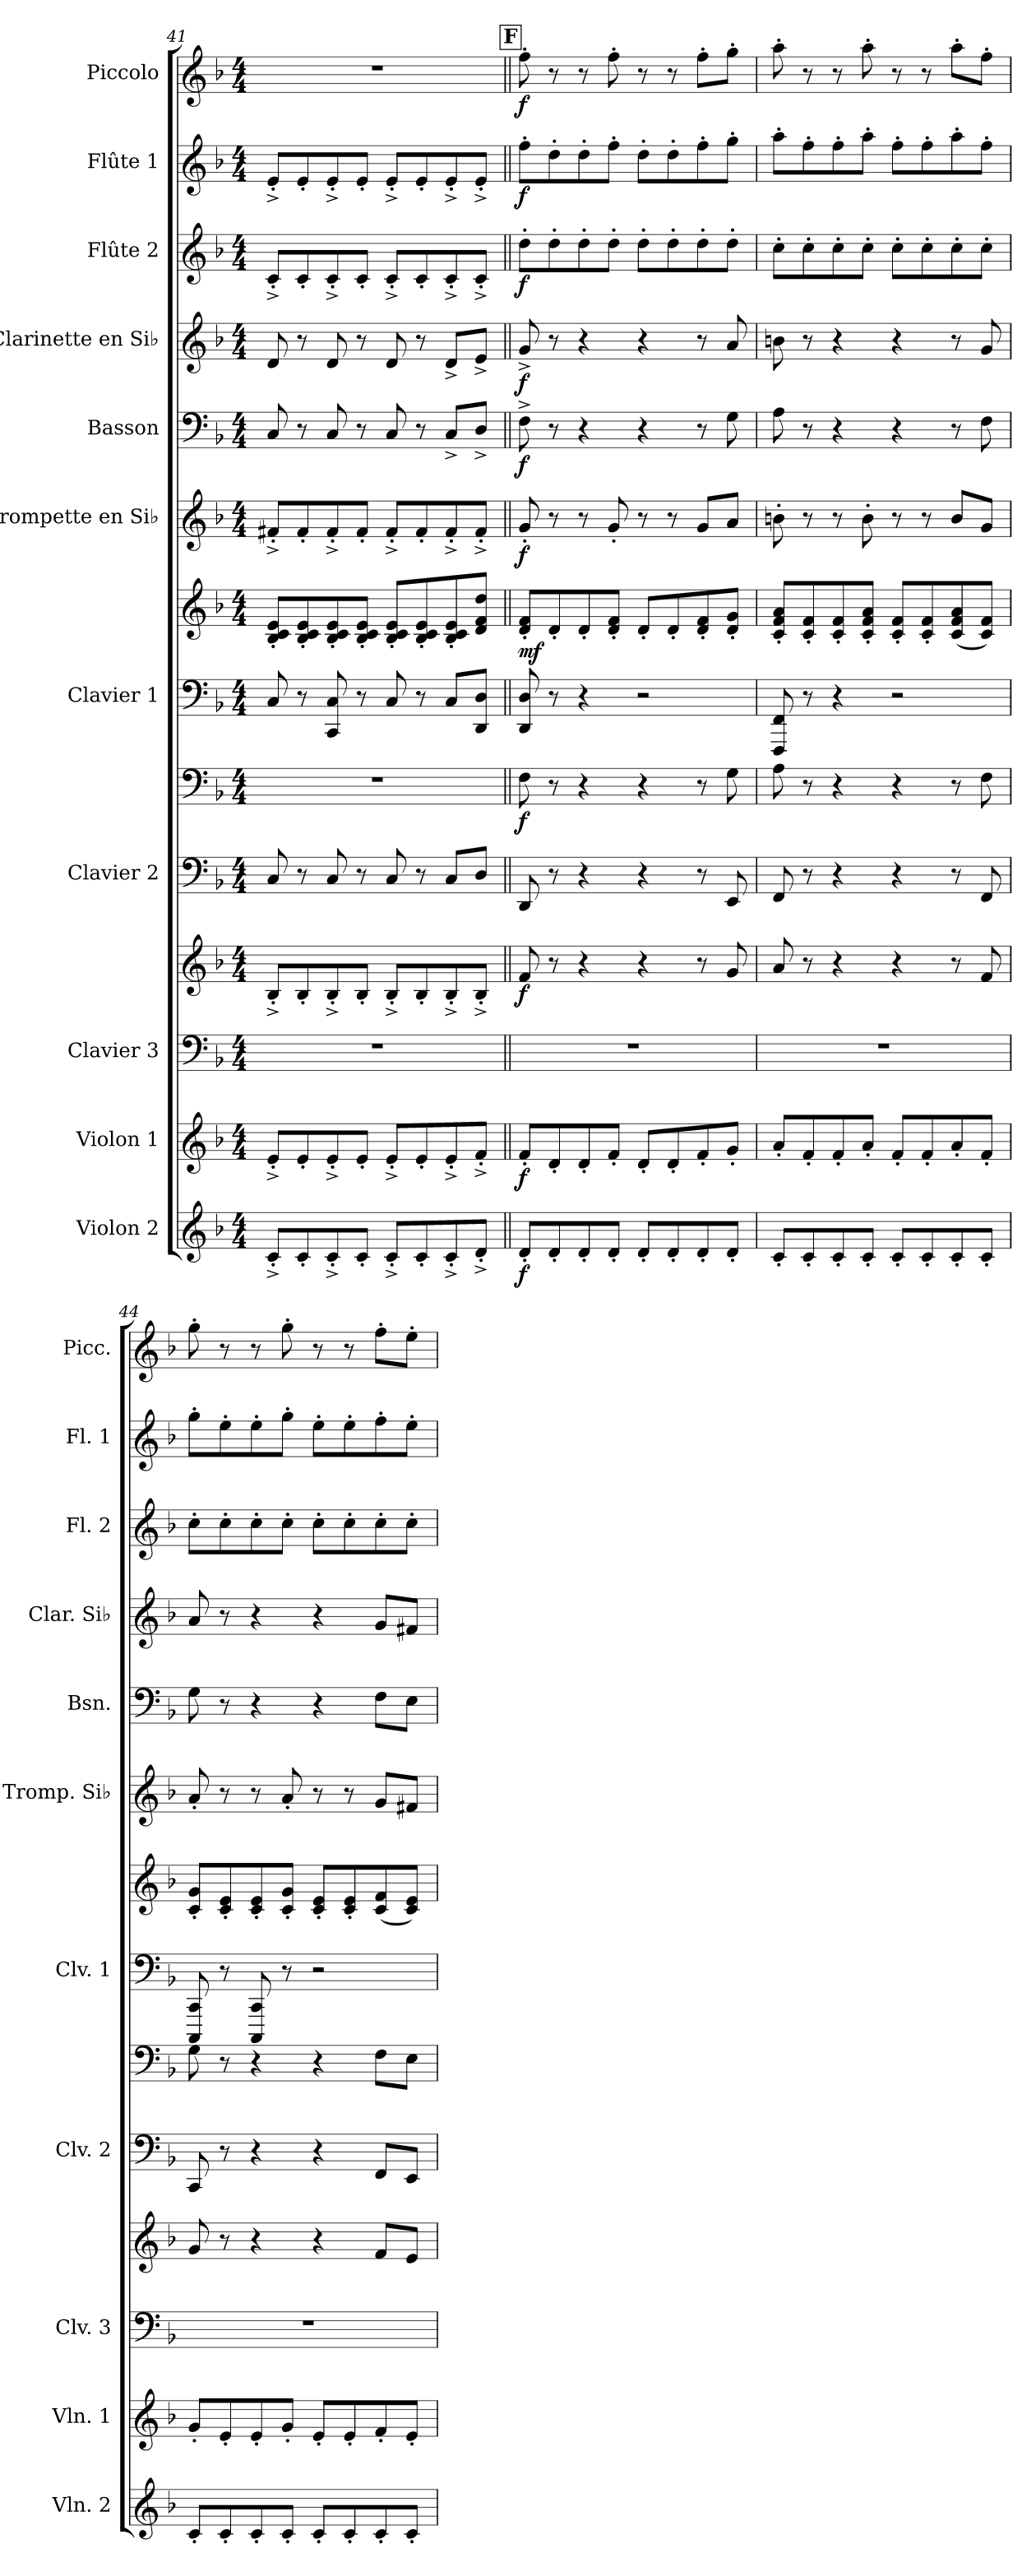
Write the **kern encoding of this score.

**kern	**dynam	**kern	**dynam	**kern	**kern	**dynam	**kern	**kern	**dynam	**kern	**kern	**dynam	**kern	**dynam	**kern	**dynam	**kern	**dynam	**kern	**dynam	**kern	**dynam	**kern	**dynam
*part11	*part11	*part10	*part10	*part9	*part9	*part9	*part8	*part8	*part8	*part7	*part7	*part7	*part6	*part6	*part5	*part5	*part4	*part4	*part3	*part3	*part2	*part2	*part1	*part1
*staff14	*staff14	*staff13	*staff13	*staff12	*staff11	*staff11/12	*staff10	*staff9	*staff9/10	*staff8	*staff7	*staff7/8	*staff6	*staff6	*staff5	*staff5	*staff4	*staff4	*staff3	*staff3	*staff2	*staff2	*staff1	*staff1
*I"Violon 2	*	*I"Violon 1	*	*I"Clavier 3	*	*	*I"Clavier 2	*	*	*I"Clavier 1	*	*	*I"Trompette en Si♭	*	*I"Basson	*	*I"Clarinette en Si♭	*	*I"Flûte 2	*	*I"Flûte 1	*	*I"Piccolo	*
*I'Vln. 2	*	*I'Vln. 1	*	*I'Clv. 3	*	*	*I'Clv. 2	*	*	*I'Clv. 1	*	*	*I'Tromp. Si♭	*	*I'Bsn.	*	*I'Clar. Si♭	*	*I'Fl. 2	*	*I'Fl. 1	*	*I'Picc.	*
!!LO:PB:g=z
*clefG2	*	*clefG2	*	*clefF4	*clefG2	*	*clefF4	*clefF4	*	*clefF4	*clefG2	*	*clefG2	*	*clefF4	*	*clefG2	*	*clefG2	*	*clefG2	*	*clefG2	*
*	*	*	*	*	*	*	*	*	*	*	*	*	*ITrd1c2	*	*	*	*ITrd1c2	*	*	*	*	*	*ITrd-7c-12	*
*k[b-]	*	*k[b-]	*	*k[b-]	*k[b-]	*	*k[b-]	*k[b-]	*	*k[b-]	*k[b-]	*	*k[b-e-a-]	*	*k[b-]	*	*k[b-e-a-]	*	*k[b-]	*	*k[b-]	*	*k[b-]	*
*M4/4	*	*M4/4	*	*M4/4	*M4/4	*	*M4/4	*M4/4	*	*M4/4	*M4/4	*	*M4/4	*	*M4/4	*	*M4/4	*	*M4/4	*	*M4/4	*	*M4/4	*
=41	=41	=41	=41	=41	=41	=41	=41	=41	=41	=41	=41	=41	=41	=41	=41	=41	=41	=41	=41	=41	=41	=41	=41	=41
8c'^/L	.	8e'^/L	.	1r	8B-'^/L	.	8C/	1r	.	8C/	8B-/' 8c/' 8e/'L	.	8en'^/L	.	8C/	.	8c/	.	8c'^/L	.	8e'^/L	.	1r	.
8c'/	.	8e'/	.	.	8B-'/	.	8r	.	.	8r	8B-/' 8c/' 8e/'	.	8e'/	.	8r	.	8r	.	8c'/	.	8e'/	.	.	.
8c'^/	.	8e'^/	.	.	8B-'^/	.	8C/	.	.	8CC/ 8C/	8B-/' 8c/' 8e/'	.	8e'^/	.	8C/	.	8c/	.	8c'^/	.	8e'^/	.	.	.
8c'/J	.	8e'/J	.	.	8B-'/J	.	8r	.	.	8r	8B-/' 8c/' 8e/'J	.	8e'/J	.	8r	.	8r	.	8c'/J	.	8e'/J	.	.	.
8c'^/L	.	8e'^/L	.	.	8B-'^/L	.	8C/	.	.	8C/	8B-/' 8c/' 8e/'L	.	8e'^/L	.	8C/	.	8c/	.	8c'^/L	.	8e'^/L	.	.	.
8c'/	.	8e'/	.	.	8B-'/	.	8r	.	.	8r	8B-/' 8c/' 8e/'	.	8e'/	.	8r	.	8r	.	8c'/	.	8e'/	.	.	.
8c'^/	.	8e'^/	.	.	8B-'^/	.	8C/L	.	.	8C/L	8B-/' 8c/' 8e/'	.	8e'^/	.	8C^/L	.	8c^/L	.	8c'^/	.	8e'^/	.	.	.
8d'^/J	.	8f'^/J	.	.	8B-'^/J	.	8D/J	.	.	8DD/ 8D/J	8d/ 8f/ 8dd/J	.	8e'^/J	.	8D^/J	.	8d^/J	.	8c'^/J	.	8e'^/J	.	.	.
!!LO:REH:place=s1:a:B:fs=14:t=F
=42||	=42||	=42||	=42||	=42||	=42||	=42||	=42||	=42||	=42||	=42||	=42||	=42||	=42||	=42||	=42||	=42||	=42||	=42||	=42||	=42||	=42||	=42||	=42||	=42||
!	!LO:DY:b	!	!LO:DY:b	!	!	!LO:DY:b	!	!	!LO:DY:b	!	!	!LO:DY:b	!	!LO:DY:b	!	!LO:DY:b	!	!LO:DY:b	!	!LO:DY:b	!	!LO:DY:b	!	!LO:DY:b
8d'/L	f	8f'/L	f	1r	8f/	f	8DD/	8F\	f	8DD/ 8D/	8d/' 8f/'L	mf	8f'/	f	8F^\	f	8f^/	f	8dd'\L	f	8ff'\L	f	8fff'\	f
8d'/	.	8d'/	.	.	8r	.	8r	8r	.	8r	8d'/	.	8r	.	8r	.	8r	.	8dd'\	.	8dd'\	.	8r	.
8d'/	.	8d'/	.	.	4r	.	4r	4r	.	4r	8d'/	.	8r	.	4r	.	4r	.	8dd'\	.	8dd'\	.	8r	.
8d'/J	.	8f'/J	.	.	.	.	.	.	.	.	8d/' 8f/'J	.	8f'/	.	.	.	.	.	8dd'\J	.	8ff'\J	.	8fff'\	.
8d'/L	.	8d'/L	.	.	4r	.	4r	4r	.	2r	8d'/L	.	8r	.	4r	.	4r	.	8dd'\L	.	8dd'\L	.	8r	.
8d'/	.	8d'/	.	.	.	.	.	.	.	.	8d'/	.	8r	.	.	.	.	.	8dd'\	.	8dd'\	.	8r	.
8d'/	.	8f'/	.	.	8r	.	8r	8r	.	.	8d/' 8f/'	.	8f/L	.	8r	.	8r	.	8dd'\	.	8ff'\	.	8fff'\L	.
8d'/J	.	8g'/J	.	.	8g/	.	8EE/	8G\	.	.	8d/' 8g/'J	.	8g/J	.	8G\	.	8g/	.	8dd'\J	.	8gg'\J	.	8ggg'\J	.
=43	=43	=43	=43	=43	=43	=43	=43	=43	=43	=43	=43	=43	=43	=43	=43	=43	=43	=43	=43	=43	=43	=43	=43	=43
8c'/L	.	8a'/L	.	1r	8a/	.	8FF/	8A\	.	8FFF/ 8FF/	8c/' 8f/' 8a/'L	.	8an'\	.	8A\	.	8an\	.	8cc'\L	.	8aa'\L	.	8aaa'\	.
8c'/	.	8f'/	.	.	8r	.	8r	8r	.	8r	8c/' 8f/'	.	8r	.	8r	.	8r	.	8cc'\	.	8ff'\	.	8r	.
8c'/	.	8f'/	.	.	4r	.	4r	4r	.	4r	8c/' 8f/'	.	8r	.	4r	.	4r	.	8cc'\	.	8ff'\	.	8r	.
8c'/J	.	8a'/J	.	.	.	.	.	.	.	.	8c/' 8f/' 8a/'J	.	8a'\	.	.	.	.	.	8cc'\J	.	8aa'\J	.	8aaa'\	.
8c'/L	.	8f'/L	.	.	4r	.	4r	4r	.	2r	8c/' 8f/'L	.	8r	.	4r	.	4r	.	8cc'\L	.	8ff'\L	.	8r	.
8c'/	.	8f'/	.	.	.	.	.	.	.	.	8c/' 8f/'	.	8r	.	.	.	.	.	8cc'\	.	8ff'\	.	8r	.
8c'/	.	8a'/	.	.	8r	.	8r	8r	.	.	(>8c/ 8f/ 8a/	.	8a/L	.	8r	.	8r	.	8cc'\	.	8aa'\	.	8aaa'\L	.
8c'/J	.	8f'/J	.	.	8f/	.	8FF/	8F\	.	.	8c/ 8f/J)	.	8f/J	.	8F\	.	8f/	.	8cc'\J	.	8ff'\J	.	8fff'\J	.
=44	=44	=44	=44	=44	=44	=44	=44	=44	=44	=44	=44	=44	=44	=44	=44	=44	=44	=44	=44	=44	=44	=44	=44	=44
8c'/L	.	8g'/L	.	1r	8g/	.	8CC/	8G\	.	8CCC/ 8CC/	8c/' 8g/'L	.	8g'/	.	8G\	.	8g/	.	8cc'\L	.	8gg'\L	.	8ggg'\	.
8c'/	.	8e'/	.	.	8r	.	8r	8r	.	8r	8c/' 8e/'	.	8r	.	8r	.	8r	.	8cc'\	.	8ee'\	.	8r	.
8c'/	.	8e'/	.	.	4r	.	4r	4r	.	8CCC/ 8CC/	8c/' 8e/'	.	8r	.	4r	.	4r	.	8cc'\	.	8ee'\	.	8r	.
8c'/J	.	8g'/J	.	.	.	.	.	.	.	8r	8c/' 8g/'J	.	8g'/	.	.	.	.	.	8cc'\J	.	8gg'\J	.	8ggg'\	.
8c'/L	.	8e'/L	.	.	4r	.	4r	4r	.	2r	8c/' 8e/'L	.	8r	.	4r	.	4r	.	8cc'\L	.	8ee'\L	.	8r	.
8c'/	.	8e'/	.	.	.	.	.	.	.	.	8c/' 8e/'	.	8r	.	.	.	.	.	8cc'\	.	8ee'\	.	8r	.
8c'/	.	8f'/	.	.	8f/L	.	8FF/L	8F\L	.	.	(>8c/ 8f/	.	8f/L	.	8F\L	.	8f/L	.	8cc'\	.	8ff'\	.	8fff'\L	.
8c'/J	.	8e'/J	.	.	8e/J	.	8EE/J	8E\J	.	.	8c/ 8e/J)	.	8en/J	.	8E\J	.	8en/J	.	8cc'\J	.	8ee'\J	.	8eee'\J	.
=	=	=	=	=	=	=	=	=	=	=	=	=	=	=	=	=	=	=	=	=	=	=	=	=
*-	*-	*-	*-	*-	*-	*-	*-	*-	*-	*-	*-	*-	*-	*-	*-	*-	*-	*-	*-	*-	*-	*-	*-	*-
